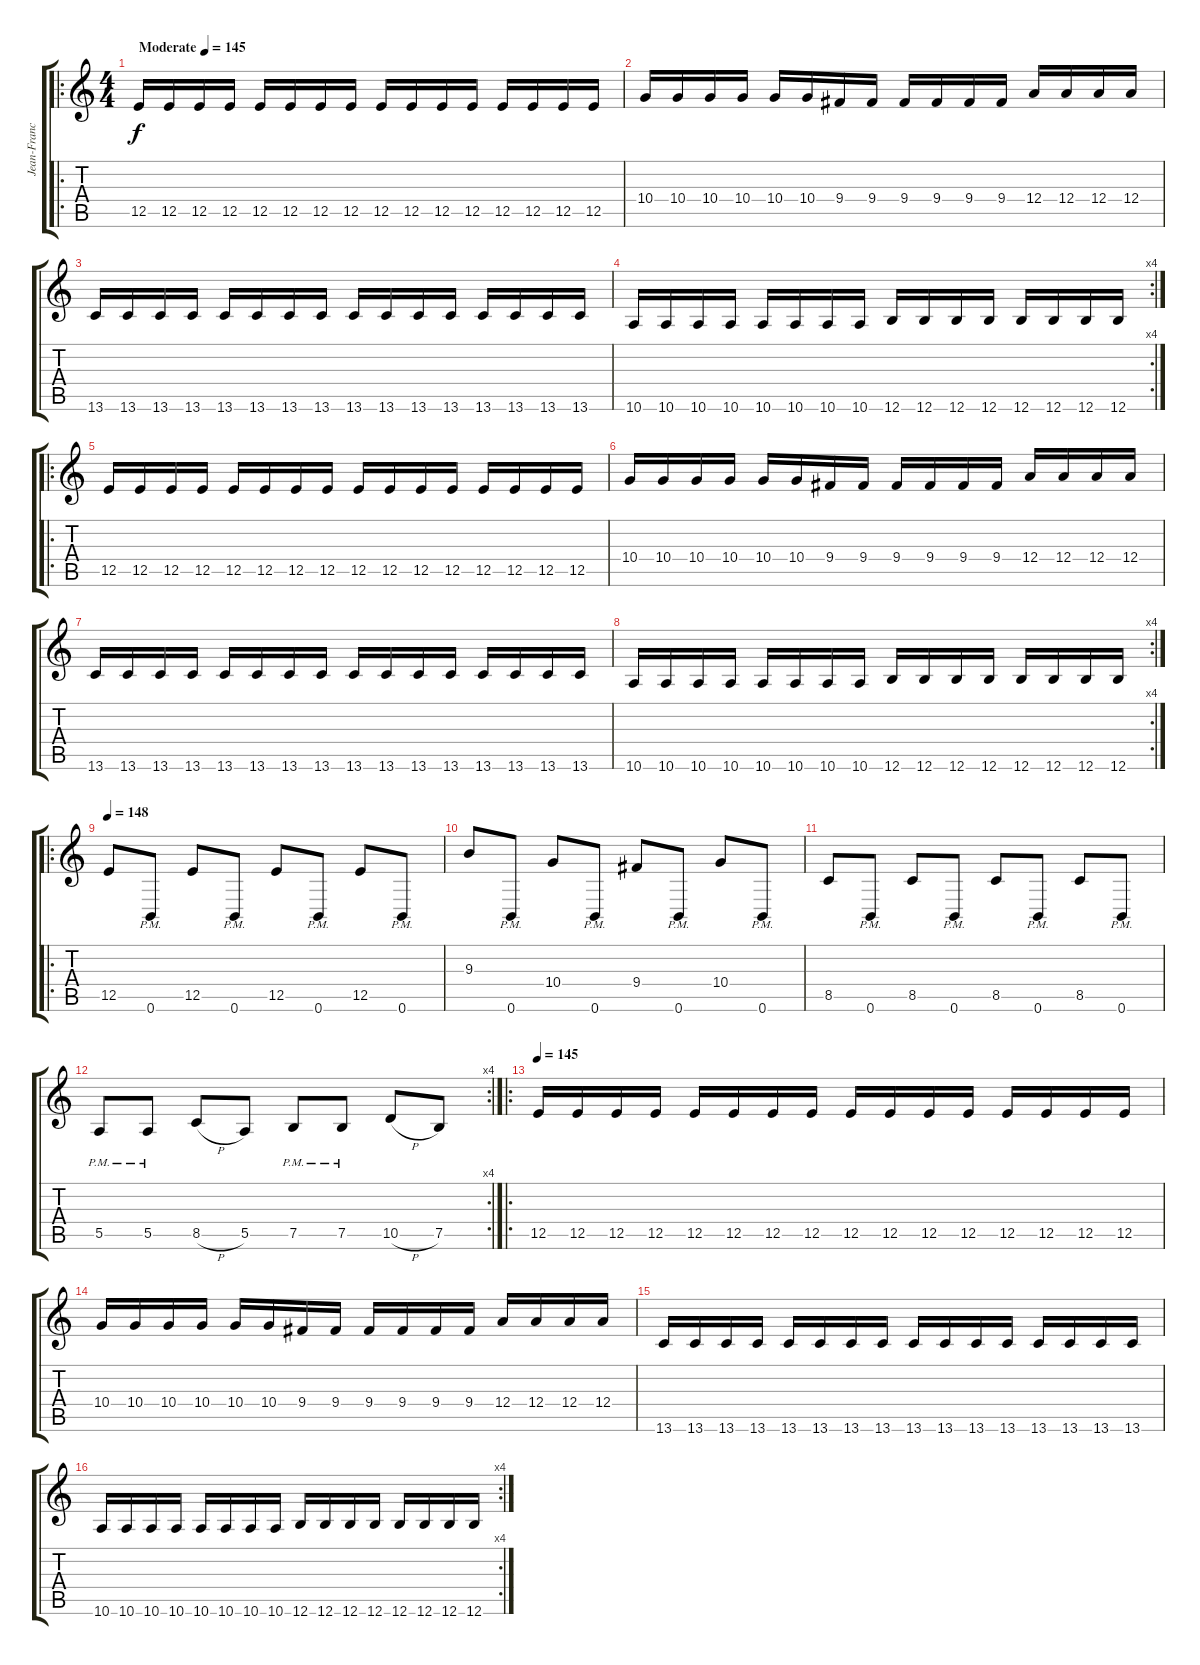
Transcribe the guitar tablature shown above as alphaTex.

\track ("Jean-Francois Dagenais (lead)" "Jean-Franc") {instrument distortionguitar}
\staff {score tabs}
\tuning (B3 Gb3 D3 A2 E2 B1) {hide}
\ro
\ts (4 4)
\tempo (145 "Moderate")
\clef g2
\ks c
12.5.16{dy f instrument distortionguitar} 12.5.16 12.5.16 12.5.16 12.5.16 12.5.16 12.5.16 12.5.16 12.5.16 12.5.16 12.5.16 12.5.16 12.5.16 12.5.16 12.5.16 12.5.16 |
10.4.16 10.4.16 10.4.16 10.4.16 10.4.16 10.4.16 9.4.16 9.4.16 9.4.16 9.4.16 9.4.16 9.4.16 12.4.16 12.4.16 12.4.16 12.4.16 |
13.6.16 13.6.16 13.6.16 13.6.16 13.6.16 13.6.16 13.6.16 13.6.16 13.6.16 13.6.16 13.6.16 13.6.16 13.6.16 13.6.16 13.6.16 13.6.16 |
\rc 4
10.6.16 10.6.16 10.6.16 10.6.16 10.6.16 10.6.16 10.6.16 10.6.16 12.6.16 12.6.16 12.6.16 12.6.16 12.6.16 12.6.16 12.6.16 12.6.16 |
\ro
12.5.16 12.5.16 12.5.16 12.5.16 12.5.16 12.5.16 12.5.16 12.5.16 12.5.16 12.5.16 12.5.16 12.5.16 12.5.16 12.5.16 12.5.16 12.5.16 |
10.4.16 10.4.16 10.4.16 10.4.16 10.4.16 10.4.16 9.4.16 9.4.16 9.4.16 9.4.16 9.4.16 9.4.16 12.4.16 12.4.16 12.4.16 12.4.16 |
13.6.16 13.6.16 13.6.16 13.6.16 13.6.16 13.6.16 13.6.16 13.6.16 13.6.16 13.6.16 13.6.16 13.6.16 13.6.16 13.6.16 13.6.16 13.6.16 |
\rc 4
10.6.16 10.6.16 10.6.16 10.6.16 10.6.16 10.6.16 10.6.16 10.6.16 12.6.16 12.6.16 12.6.16 12.6.16 12.6.16 12.6.16 12.6.16 12.6.16 |
\ro
\tempo 148
12.5.8 0.6{pm}.8 12.5.8 0.6{pm}.8 12.5.8 0.6{pm}.8 12.5.8 0.6{pm}.8 |
9.3.8 0.6{pm}.8 10.4.8 0.6{pm}.8 9.4.8 0.6{pm}.8 10.4.8 0.6{pm}.8 |
8.5.8 0.6{pm}.8 8.5.8 0.6{pm}.8 8.5.8 0.6{pm}.8 8.5.8 0.6{pm}.8 |
\rc 4
5.5{pm}.8 5.5{pm}.8 8.5{h}.8 5.5.8 7.5{pm}.8 7.5{pm}.8 10.5{h}.8 7.5.8 |
\ro
\tempo 145
12.5.16 12.5.16 12.5.16 12.5.16 12.5.16 12.5.16 12.5.16 12.5.16 12.5.16 12.5.16 12.5.16 12.5.16 12.5.16 12.5.16 12.5.16 12.5.16 |
10.4.16 10.4.16 10.4.16 10.4.16 10.4.16 10.4.16 9.4.16 9.4.16 9.4.16 9.4.16 9.4.16 9.4.16 12.4.16 12.4.16 12.4.16 12.4.16 |
13.6.16 13.6.16 13.6.16 13.6.16 13.6.16 13.6.16 13.6.16 13.6.16 13.6.16 13.6.16 13.6.16 13.6.16 13.6.16 13.6.16 13.6.16 13.6.16 |
\rc 4
10.6.16 10.6.16 10.6.16 10.6.16 10.6.16 10.6.16 10.6.16 10.6.16 12.6.16 12.6.16 12.6.16 12.6.16 12.6.16 12.6.16 12.6.16 12.6.16
